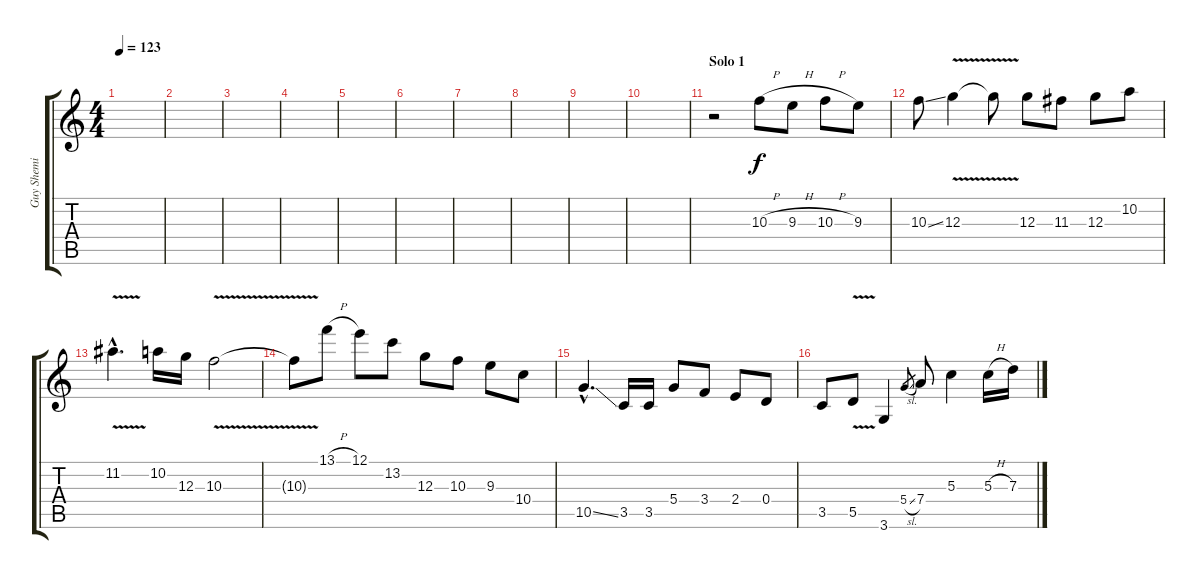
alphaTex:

\track ("Guy Shemi" "Guy Shemi") {instrument overdrivenguitar}
\staff {score tabs}
\tuning (E4 B3 G3 D3 A2 E2) {hide}
\ts (4 4)
\tempo 123
\clef g2
\ks c
|
|
|
|
|
|
|
|
|
|
\section ("" "Solo 1")
r.2 10.3{h}.8 9.3{h}.8 10.3{h}.8 9.3.8 |
10.3{ss}.8 12.3{v}.4 12.3{t}.8 12.3.8 11.3.8 12.3.8 10.2.8 |
11.2{v hac}.4{d} 10.2.16 12.3.16 10.3{v}.2 |
10.3{t}.8 13.1{h}.8 12.1.8 13.2.8 12.3.8 10.3.8 9.3.8 10.4.8 |
10.5{ss hac}.4{d} 3.5.16 3.5.16 5.4.8 3.4.8 2.4.8 0.4.8 |
3.5.8 5.5{v}.8 3.6.4 5.4{sl}.8{gr} 7.4.8 5.3.4 5.3{h}.16 7.3{h}.16
